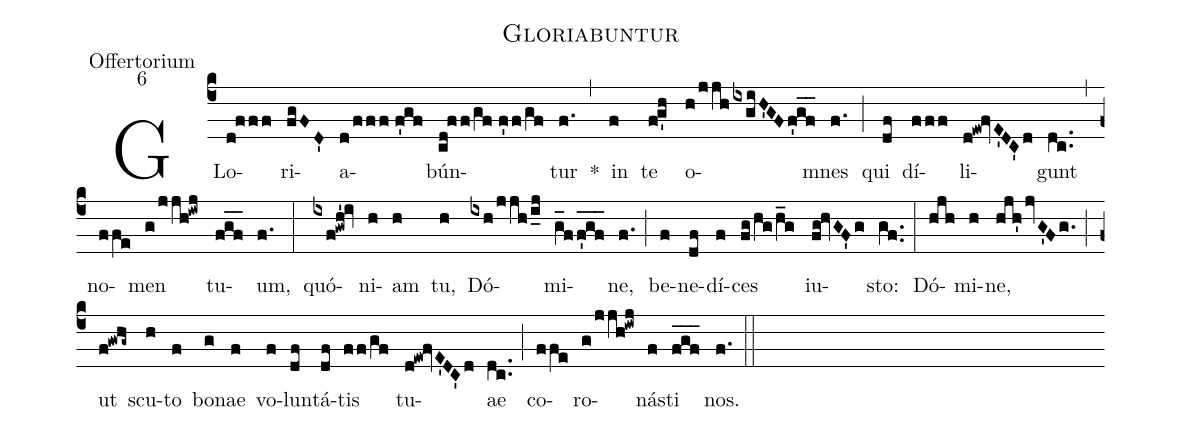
name:Gloriabuntur;
office-part:Offertorium;
mode:6;
%%
(c4) GLo(d!fff)ri(fgFD')a(d!/fff!//f'gf)bún(cd!ff/gf//f'f!/gf)tur(f.) *(,) in(f) te(f!g'h) o(h!/jjh/ixgiH'GFf'gf__)mnes(f.) (;)
qui(df) dí(fff)li(d!ew!fvE'DC'd)gunt(dc..) (,) no(ffe)men(g!/jjh!iwj) tu(fgf__)um,(f.) (:)

quó(ixf!gwh'!iv)ni(h)am(h) tu,(h) Dó(ixh/jjh/i_j)mi(g_ff'gf___)ne,(f.) (;)
be(f)ne(df)dí(f)ces(fg/hg!/h_g) iu(fg!hvGF'g)sto:(gf..) (:)

Dó(hjh)mi(h)ne,(hjh'jvG'Fg.) (;)
ut(f!gwhg~) scu(h)to(f) bo(g)nae(f) vo(f)lun(df)tá(df)tis(ff/gf) tu(d!ew!fvE'DC'd)ae(dc..) (;)
co(ffe)ro(g!/jjh!iwj)ná(f)sti(fgf___) nos.(f.) (::)
